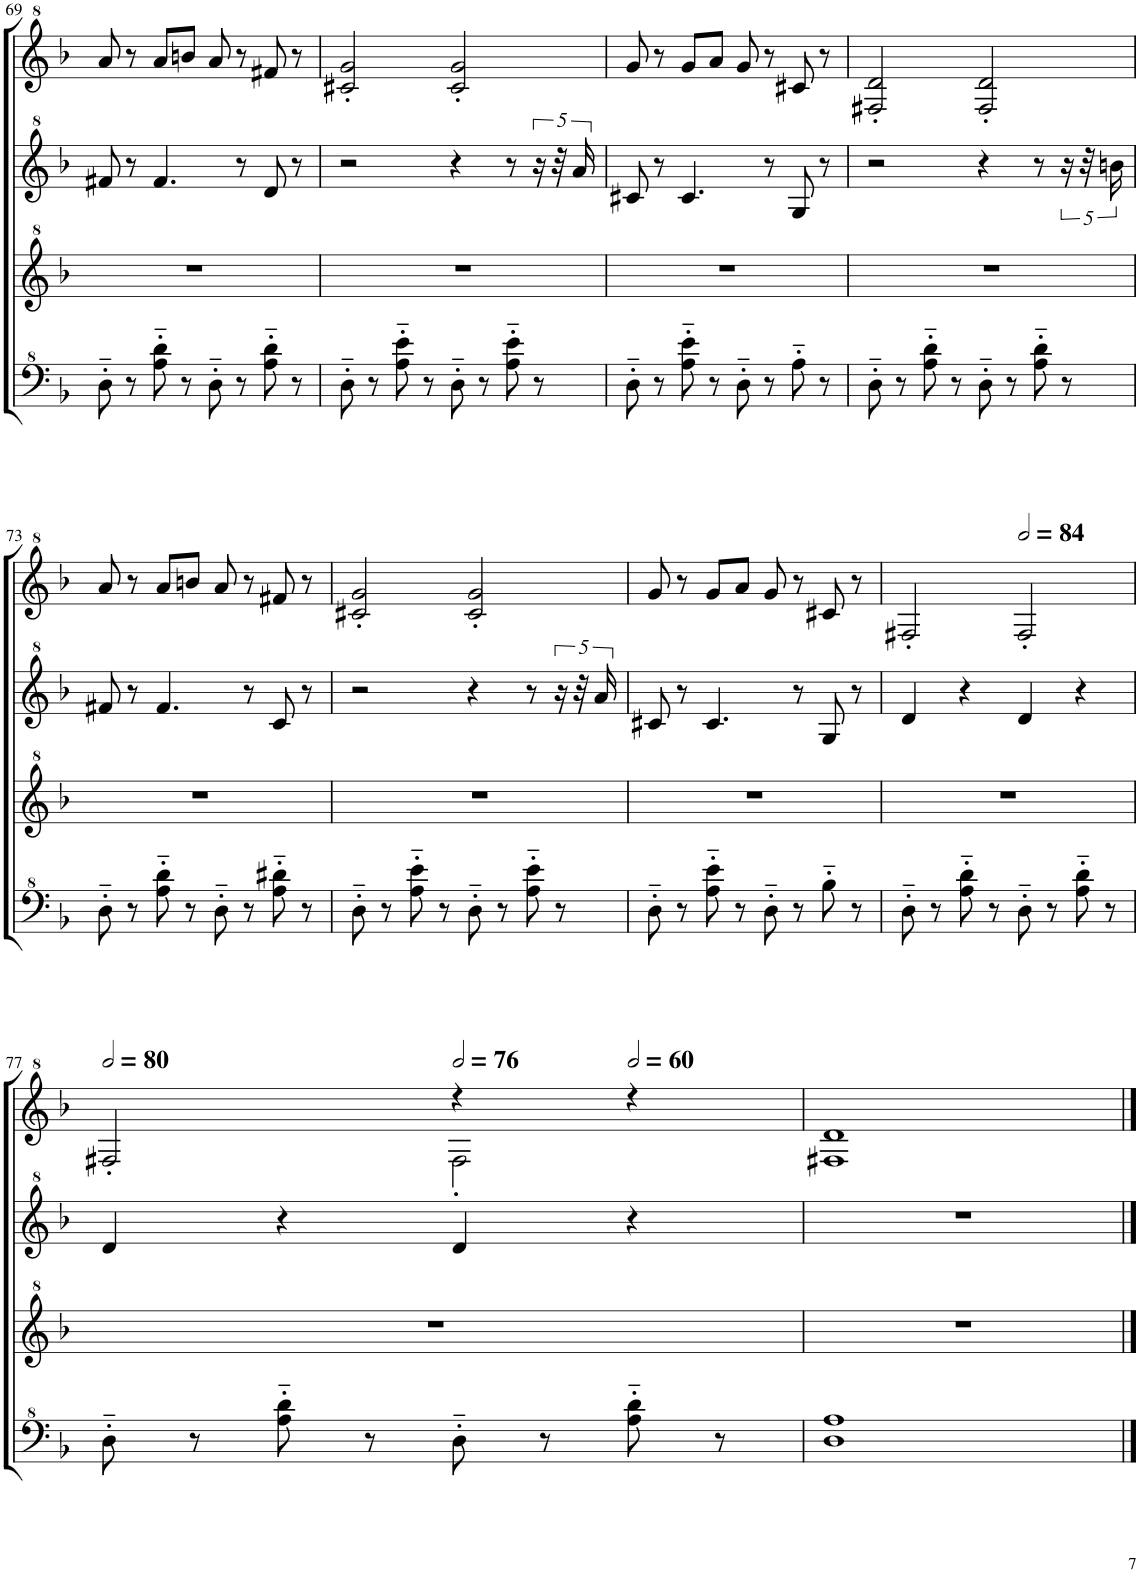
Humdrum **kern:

**kern	**kern	**kern	**kern
*part1	*part1	*part1	*part1
*staff4	*staff3	*staff2	*staff1
*I"Model III	*	*	*
!!LO:PB:g=z
*clefF^4	*clefG^2	*clefG^2	*clefG^2
*k[b-]	*k[b-]	*k[b-]	*k[b-]
*M2/2	*M2/2	*M2/2	*M2/2
*met(c|)	*met(c|)	*met(c|)	*met(c|)
=69	=69	=69	=69
8d'~\	1r	8ff#X/	8aa/
8r	.	8r	8r
8a\'~ 8dd\'~	.	4.ff#/	8aa/L
8r	.	.	8bbn/J
8d'~\	.	.	8aa/
8r	.	8r	8r
8a\'~ 8dd\'~	.	8dd/	8ff#X/
8r	.	8r	8r
=70	=70	=70	=70
8d'~\	1r	2r	2cc#X/' 2gg/'
8r	.	.	.
8a\'~ 8ee\'~	.	.	.
8r	.	.	.
8d'~\	.	4r	2cc#/' 2gg/'
8r	.	.	.
8a\'~ 8ee\'~	.	8r	.
8r	.	20r	.
.	.	40r	.
.	.	20aa/	.
=71	=71	=71	=71
8d'~\	1r	8cc#X/	8gg/
8r	.	8r	8r
8a\'~ 8ee\'~	.	4.cc#/	8gg/L
8r	.	.	8aa/J
8d'~\	.	.	8gg/
8r	.	8r	8r
8a'~\	.	8g/	8cc#X/
8r	.	8r	8r
=72	=72	=72	=72
8d'~\	1r	2r	2f#X/' 2dd/'
8r	.	.	.
8a\'~ 8dd\'~	.	.	.
8r	.	.	.
8d'~\	.	4r	2f#/' 2dd/'
8r	.	.	.
8a\'~ 8dd\'~	.	8r	.
8r	.	20r	.
.	.	40r	.
.	.	20bbn\	.
!!LO:LB:g=z
=73	=73	=73	=73
8d'~\	1r	8ff#X/	8aa/
8r	.	8r	8r
8a\'~ 8dd\'~	.	4.ff#/	8aa/L
8r	.	.	8bbn/J
8d'~\	.	.	8aa/
8r	.	8r	8r
8a\'~ 8dd#X\'~	.	8cc/	8ff#X/
8r	.	8r	8r
=74	=74	=74	=74
8d'~\	1r	2r	2cc#X/' 2gg/'
8r	.	.	.
8a\'~ 8ee\'~	.	.	.
8r	.	.	.
8d'~\	.	4r	2cc#/' 2gg/'
8r	.	.	.
8a\'~ 8ee\'~	.	8r	.
8r	.	20r	.
.	.	40r	.
.	.	20aa/	.
=75	=75	=75	=75
8d'~\	1r	8cc#X/	8gg/
8r	.	8r	8r
8a\'~ 8ee\'~	.	4.cc#/	8gg/L
8r	.	.	8aa/J
8d'~\	.	.	8gg/
8r	.	8r	8r
8b-'~\	.	8g/	8cc#X/
8r	.	8r	8r
=76	=76	=76	=76
8d'~\	1r	4dd/	2f#X'/
8r	.	.	.
8a\'~ 8dd\'~	.	4r	.
8r	.	.	.
*	*	*	*MM168
8d'~\	.	4dd/	2f#'/
8r	.	.	.
8a\'~ 8dd\'~	.	4r	.
8r	.	.	.
!!LO:LB:g=z
=77	=77	=77	=77
*	*	*	*MM160
*	*	*	*^
8d'~\	1r	4dd/	2f#X'/	2ryy
8r	.	.	.	.
8a\'~ 8dd\'~	.	4r	.	.
8r	.	.	.	.
*	*	*	*MM152	*
8d'~\	.	4dd/	4r	2f#'\
8r	.	.	.	.
*	*	*	*MM120	*
8a\'~ 8dd\'~	.	4r	4r	.
8r	.	.	.	.
*	*	*	*v	*v
=78	=78	=78	=78
1d 1a	1r	1r	1f#X 1dd
==	==	==	==
*-	*-	*-	*-
